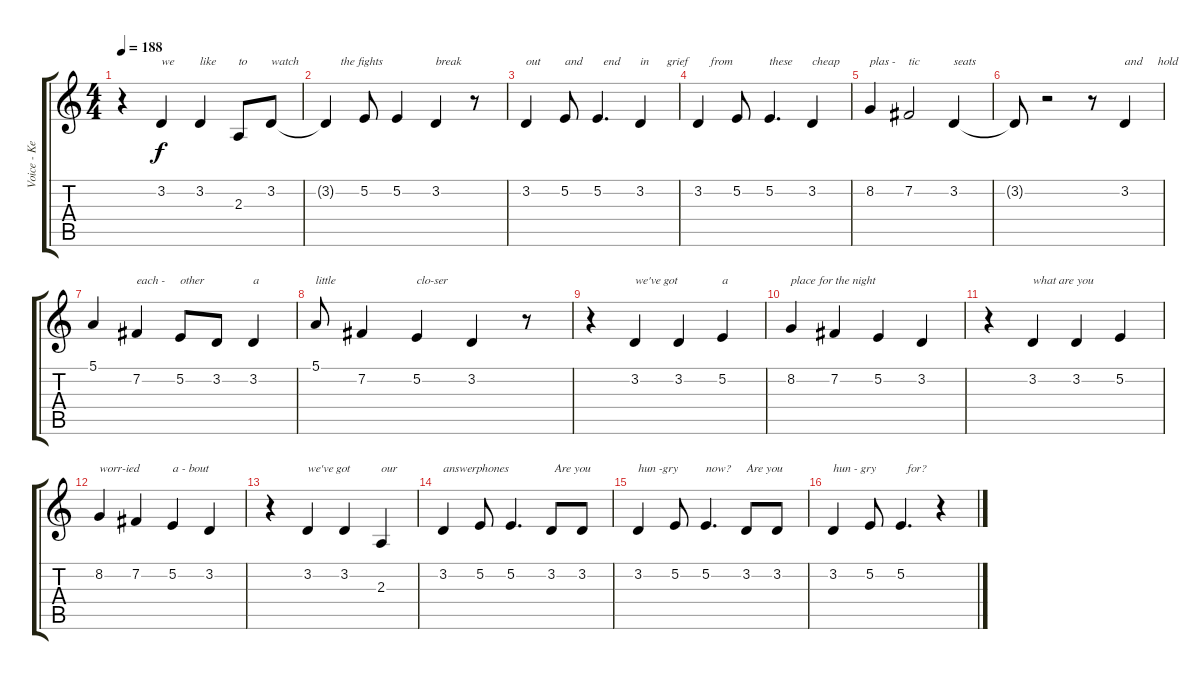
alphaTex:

\track ("Voice - Kelly" "Voice - Ke") {instrument cello}
\staff {score tabs}
\tuning (E4 B3 G3 D3 A2 E2) {hide}
\ts (4 4)
\tempo 188
\clef g2
\ks c
r.4{dy f} 3.2.4{txt "we"} 3.2.4{txt "like"} 2.3.8{txt "to"} 3.2.8{txt "watch"} |
3.2{t}.4{txt "     the fights"} 5.2.8 5.2.4 3.2.4{txt "break"} r.8 |
3.2.4{txt "out"} 5.2.8{txt "and"} 5.2.4{d txt "  end"} 3.2.4{txt "in      grief"} |
3.2.4{txt "    from"} 5.2.8{txt " "} 5.2.4{d txt "these"} 3.2.4{txt "cheap"} |
8.2.4{txt "plas -"} 7.2.2{txt "tic"} 3.2.4{txt "seats"} |
3.2{t}.8 r.2 r.8 3.2.4{txt "and     hold"} |
5.1.4 7.2.4{txt "each -"} 5.2.8{txt "other"} 3.2.8 3.2.4{txt "a"} |
5.1.8{txt "little"} 7.2.4 5.2.4{txt "clo-ser"} 3.2.4 r.8 |
r.4 3.2.4{txt "we've got"} 3.2.4 5.2.4{txt "a"} |
8.2.4{txt "place for the night"} 7.2.4 5.2.4 3.2.4 |
r.4 3.2.4{txt "what are you"} 3.2.4 5.2.4 |
8.2.4{txt "worr-ied "} 7.2.4 5.2.4{txt "a - bout"} 3.2.4 |
r.4 3.2.4{txt "we've got"} 3.2.4 2.3.4{txt "our"} |
3.2.4{txt "answerphones"} 5.2.8 5.2.4{d} 3.2.8{txt " Are you"} 3.2.8 |
3.2.4{txt "hun -gry"} 5.2.8 5.2.4{d txt "now?"} 3.2.8{txt "Are you"} 3.2.8 |
3.2.4{txt "hun - gry"} 5.2.8 5.2.4{d txt "  for?"} r.4
